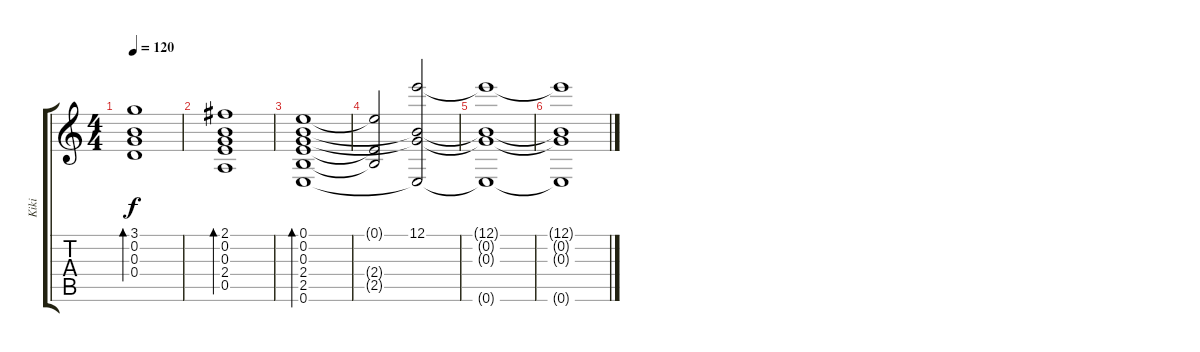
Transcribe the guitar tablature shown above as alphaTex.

\track ("Kiki" "Kiki") {instrument acousticguitarnylon}
\staff {score tabs}
\tuning (E4 B3 G3 D3 A2 E2) {hide}
\ts (4 4)
\tempo 120
\clef g2
\ks c
(3.1 0.2 0.3 0.4).1{bd 480 dy f} |
(2.1 0.2 0.3 2.4 0.5).1{bd 480} |
(0.1 0.2 0.3 2.4 2.5 0.6).1{bd 480} |
(0.1{t} 2.4{t} 2.5{t}).2 (12.1 0.2{t} 0.3{t} 0.6{t}).2 |
(12.1{t} 0.2{t} 0.3{t} 0.6{t}).1 |
(12.1{t} 0.2{t} 0.3{t} 0.6{t}).1
